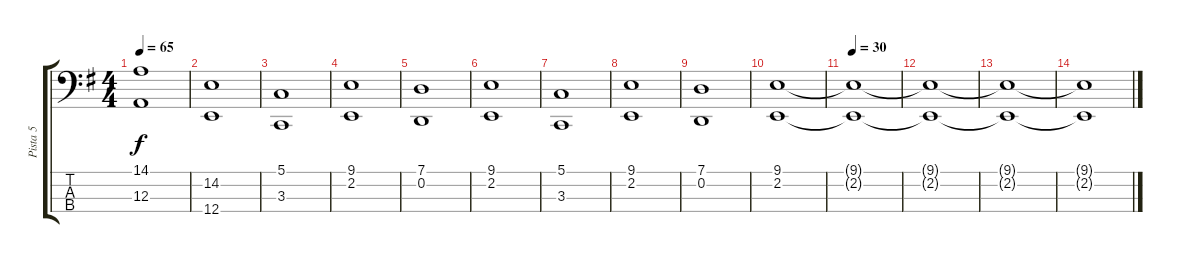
\track ("Pista 5" "Pista 5") {instrument fx7echoes}
\staff {score tabs}
\tuning (G2 D2 A1 E1) {hide}
\ts (4 4)
\tempo 65
\clef f4
\ks g
(14.1 12.3).1{dy f} |
(14.2 12.4).1 |
(5.1 3.3).1 |
(9.1 2.2).1 |
(7.1 0.2).1 |
(9.1 2.2).1 |
(5.1 3.3).1 |
(9.1 2.2).1 |
(7.1 0.2).1 |
(9.1 2.2).1 |
\tempo 30
(9.1{t} 2.2{t}).1 |
(9.1{t} 2.2{t}).1 |
(9.1{t} 2.2{t}).1{volume 0} |
(9.1{t} 2.2{t}).1
